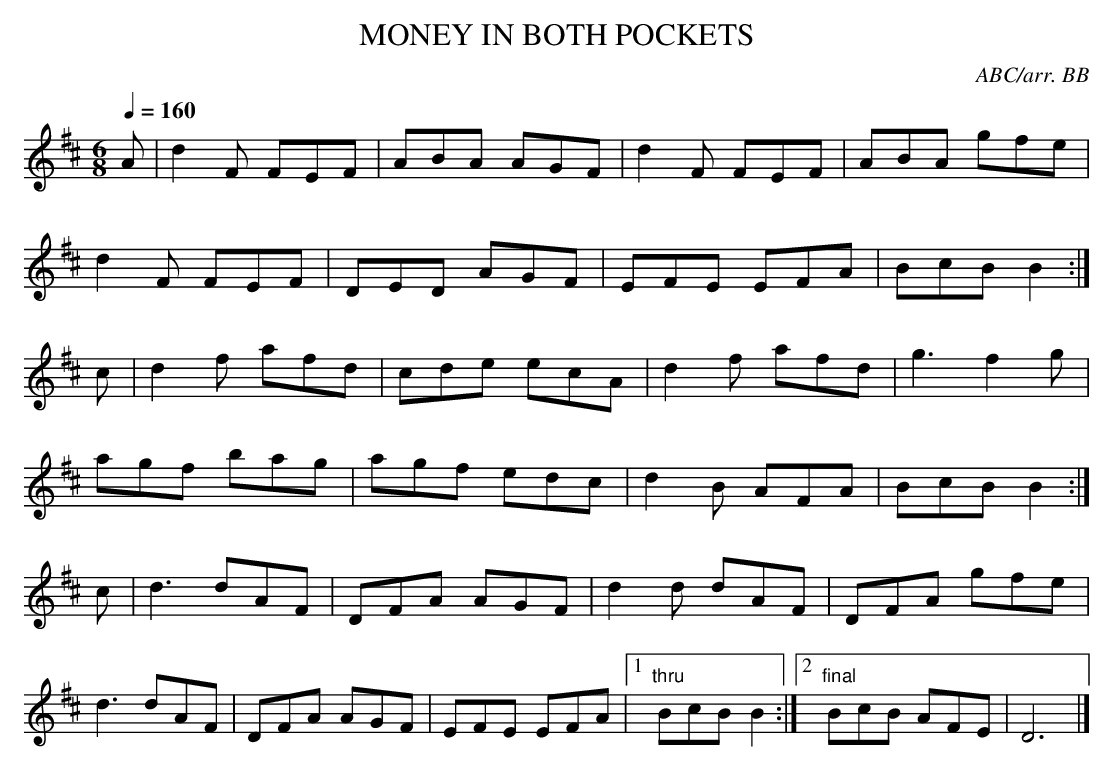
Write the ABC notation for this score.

X:1
T:MONEY IN BOTH POCKETS
C:ABC/arr. BB
Y:"Irish"
Q:1/4=160
M:6/8
L:1/8
K:D
A|d2F FEF|ABA AGF|d2F FEF|ABA gfe|
d2F FEF|DED AGF|EFE EFA|BcB B2 :|
c|d2f afd|cde ecA|d2f afd|g3 f2g|
agf bag|agf edc|d2B AFA|BcB B2 :|
c|d3 dAF|DFA AGF|d2d dAF|DFA gfe|
d3 dAF|DFA AGF|EFE EFA|1 "thru"BcB B2 :|\
[2 "final"BcB AFE|D6|]
